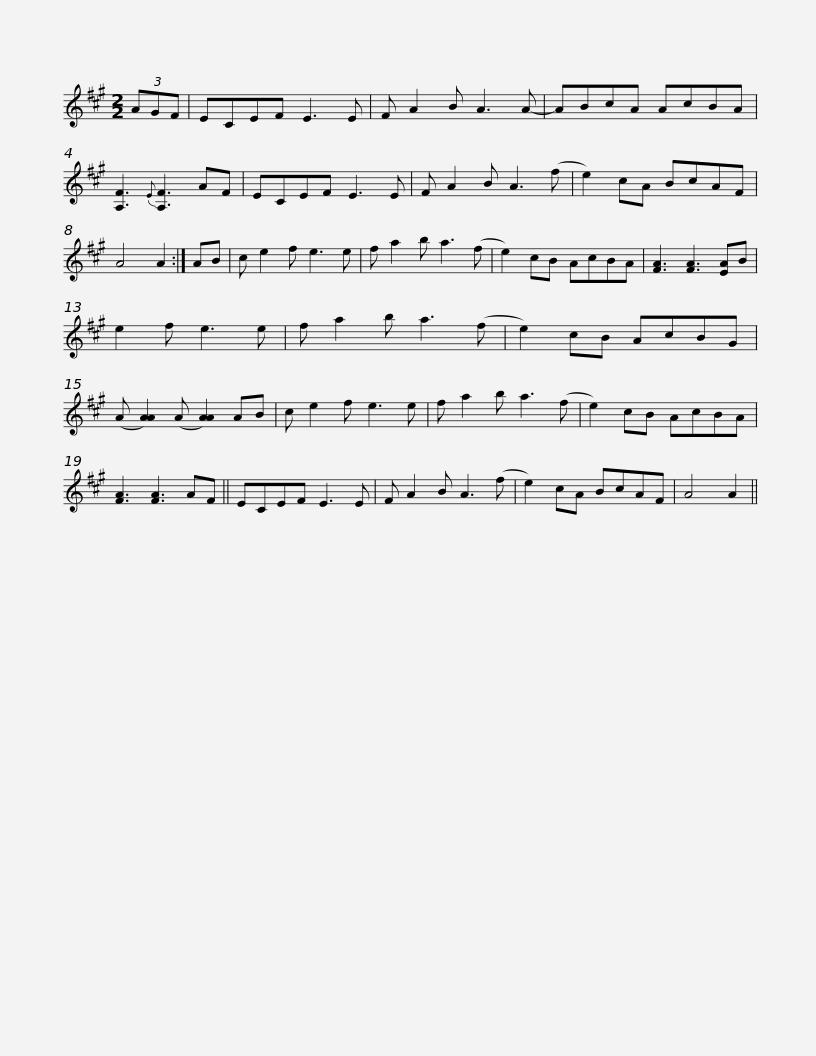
X:1
L:1/8
M:2/2
I:linebreak $
K:A
V:1 treble
V:1
 (3AGF | ECEF E3 E | F A2 B A3 A- | ABcA AcBA | [A,F]3{E} [A,F]3 AF | %5
 ECEF E3 E |$ F A2 B A3 (f | e2) cA BcAF | A4 A2 :| AB | %10
 c e2 f e3 e | f a2 b a3 (f | e2) cB AcBA | [FA]3 [FA]3 [EA]B |$ e2 f e3 e | %15
 f a2 b a3 (f | e2) cB AcBG | (A [AA]2) (A [AA]2) AB | c e2 f e3 e | f a2 b a3 (f |$ %20
 e2) cB AcBA | [FA]3 [FA]3 AF || ECEF E3 E | F A2 B A3 (f | e2) cA BcAF | %25
 A4 A2 || %26
